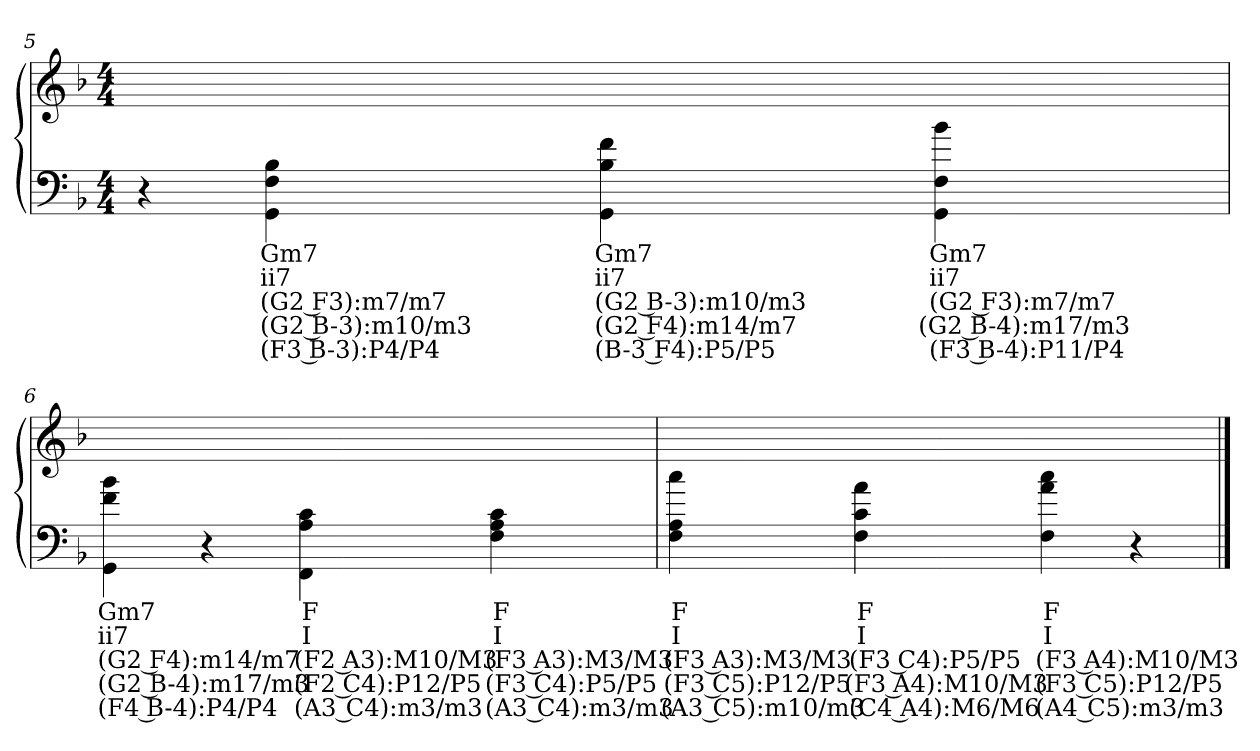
**kern	**text	**text	**text	**text	**text	**kern
*part2	*part2	*part2	*part2	*part2	*part2	*part1
*staff2	*staff2	*staff2	*staff2	*staff2	*staff2	*staff1
*clefF4	*	*	*	*	*	*clefG2
*k[b-]	*	*	*	*	*	*k[b-]
*F:	*	*	*	*	*	*F:
*M4/4	*	*	*	*	*	*M4/4
=5	=5	=5	=5	=5	=5	=5
4r	.	.	.	.	.	1ryy
4GG 4F 4B-	Gm7	ii7	(G2 F3):m7/m7	(G2 B-3):m10/m3	(F3 B-3):P4/P4	.
4GG 4B- 4f	Gm7	ii7	(G2 B-3):m10/m3	(G2 F4):m14/m7	(B-3 F4):P5/P5	.
4GG 4F 4b-	Gm7	ii7	(G2 F3):m7/m7	(G2 B-4):m17/m3	(F3 B-4):P11/P4	.
=6	=6	=6	=6	=6	=6	=6
4GG 4f 4b-	Gm7	ii7	(G2 F4):m14/m7	(G2 B-4):m17/m3	(F4 B-4):P4/P4	1ryy
4r	.	.	.	.	.	.
4FF 4A 4c	F	I	(F2 A3):M10/M3	(F2 C4):P12/P5	(A3 C4):m3/m3	.
4F 4A 4c	F	I	(F3 A3):M3/M3	(F3 C4):P5/P5	(A3 C4):m3/m3	.
=7	=7	=7	=7	=7	=7	=7
4F 4A 4cc	F	I	(F3 A3):M3/M3	(F3 C5):P12/P5	(A3 C5):m10/m3	1ryy
4F 4c 4a	F	I	(F3 C4):P5/P5	(F3 A4):M10/M3	(C4 A4):M6/M6	.
4F 4a 4cc	F	I	(F3 A4):M10/M3	(F3 C5):P12/P5	(A4 C5):m3/m3	.
4r	.	.	.	.	.	.
==	==	==	==	==	==	==
*-	*-	*-	*-	*-	*-	*-
